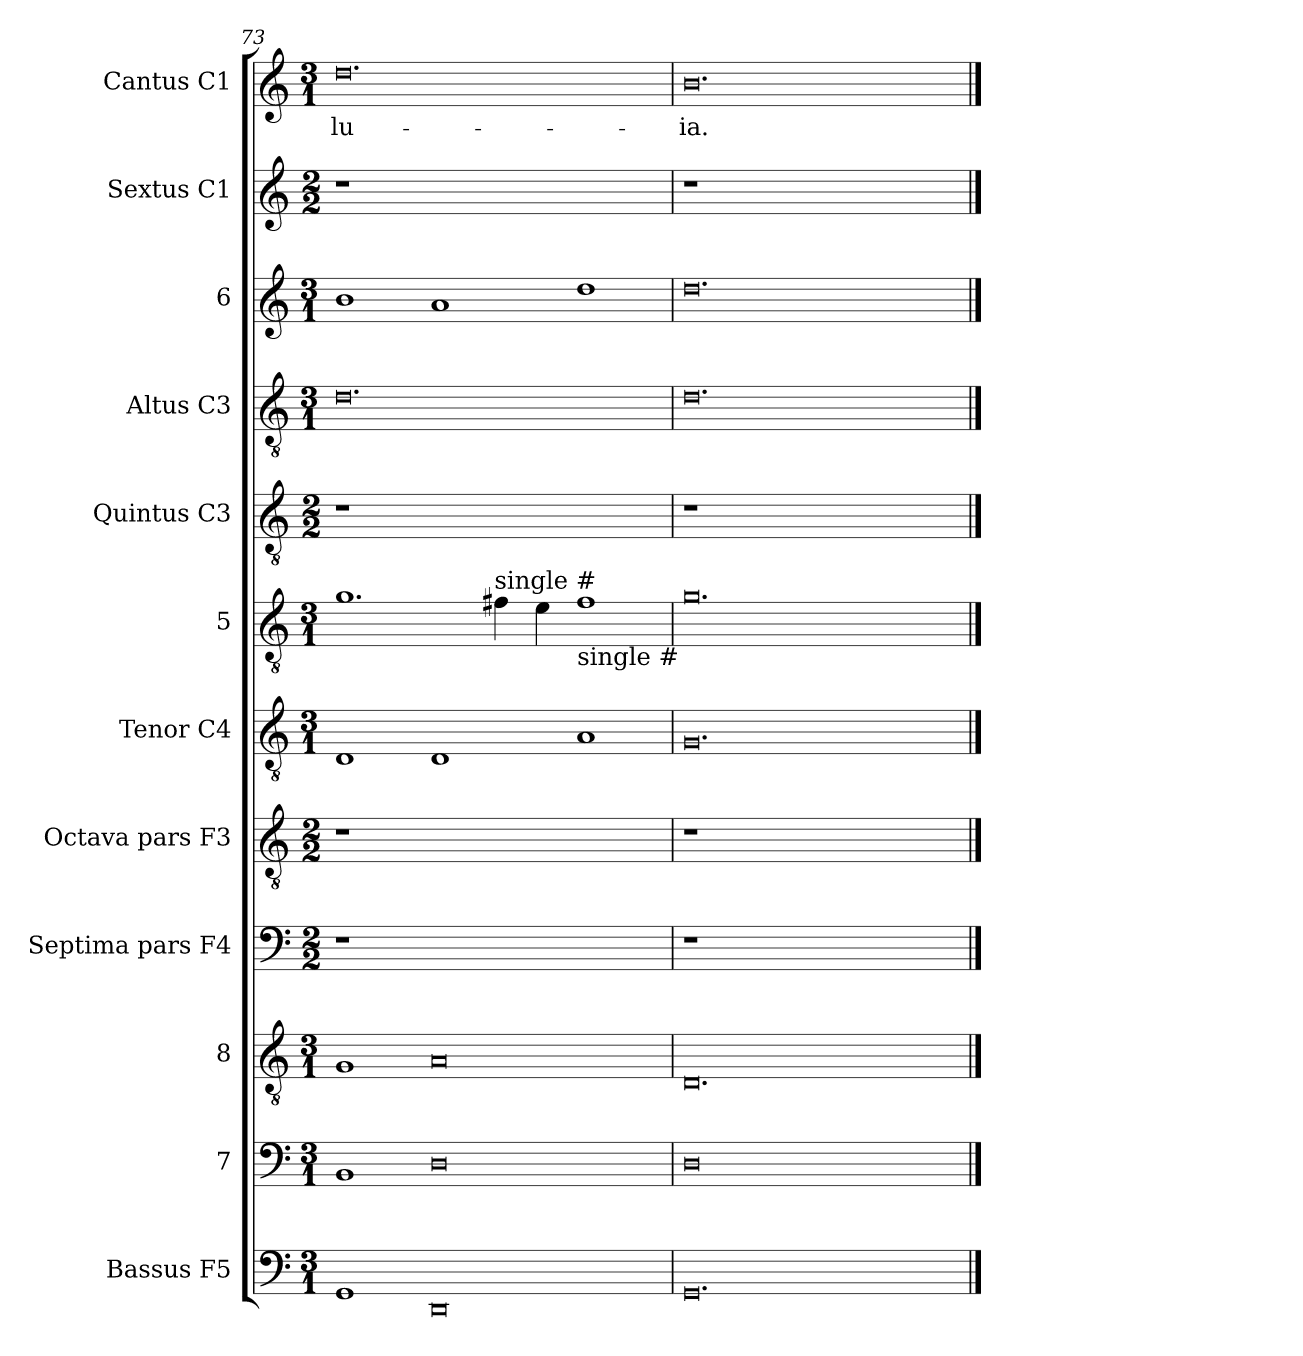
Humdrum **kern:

**kern	**kern	**kern	**kern	**kern	**kern	**kern	**kern	**kern	**kern	**kern	**kern	**text
*part12	*part11	*part10	*part9	*part8	*part7	*part6	*part5	*part4	*part3	*part2	*part1	*part1
*staff12	*staff11	*staff10	*staff9	*staff8	*staff7	*staff6	*staff5	*staff4	*staff3	*staff2	*staff1	*staff1
*I"Bassus F5	*I"7	*I"8	*I"Septima pars F4	*I"Octava pars F3	*I"Tenor C4	*I"5	*I"Quintus C3	*I"Altus C3	*I"6	*I"Sextus C1	*I"Cantus C1	*
*I'B	*	*	*	*	*I'T	*	*	*I'A	*	*	*I'C	*
*clefF4	*clefF4	*clefGv2	*clefF4	*clefGv2	*clefGv2	*clefGv2	*clefGv2	*clefGv2	*clefG2	*clefG2	*clefG2	*
*ITrd7c12	*	*	*	*	*	*	*	*	*	*	*	*
*k[]	*k[]	*k[]	*k[]	*k[]	*k[]	*k[]	*k[]	*k[]	*k[]	*k[]	*k[]	*
*C:	*C:	*C:	*C:	*C:	*C:	*C:	*C:	*C:	*C:	*C:	*C:	*
*M3/1	*M3/1	*M3/1	*M2/2	*M2/2	*M3/1	*M3/1	*M2/2	*M3/1	*M3/1	*M2/2	*M3/1	*
=73	=73	=73	=73	=73	=73	=73	=73	=73	=73	=73	=73	=73
!	!	!	!	!	!	!	!	!	!	!	!	!LO:LY:b
1GGG	1BB	1G	1r	1r	1D	1.g	1r	0.d	1b	1r	0.dd	-lu-
0DDD	0D	0A	0ryy	0ryy	1D	.	0ryy	.	1a	0ryy	.	.
!	!	!	!	!	!	!LO:TX:a:t=single #	!	!	!	!	!	!
.	.	.	.	.	.	4f#\	.	.	.	.	.	.
.	.	.	.	.	.	4e\	.	.	.	.	.	.
!	!	!	!	!	!	!LO:TX:b:t=single #	!	!	!	!	!	!
.	.	.	.	.	1A	1f#	.	.	1dd	.	.	.
=74	=74	=74	=74	=74	=74	=74	=74	=74	=74	=74	=74	=74
!	!	!	!	!	!	!	!	!	!	!	!	!LO:LY:b
0.GGG	0D	0.D	1r	1r	0.G	0.g	1r	0.d	0.dd	1r	0.b	-ia.
.	.	.	0ryy	0ryy	.	.	0ryy	.	.	0ryy	.	.
.	1ryy	.	.	.	.	.	.	.	.	.	.	.
==	==	==	==	==	==	==	==	==	==	==	==	==
*-	*-	*-	*-	*-	*-	*-	*-	*-	*-	*-	*-	*-
